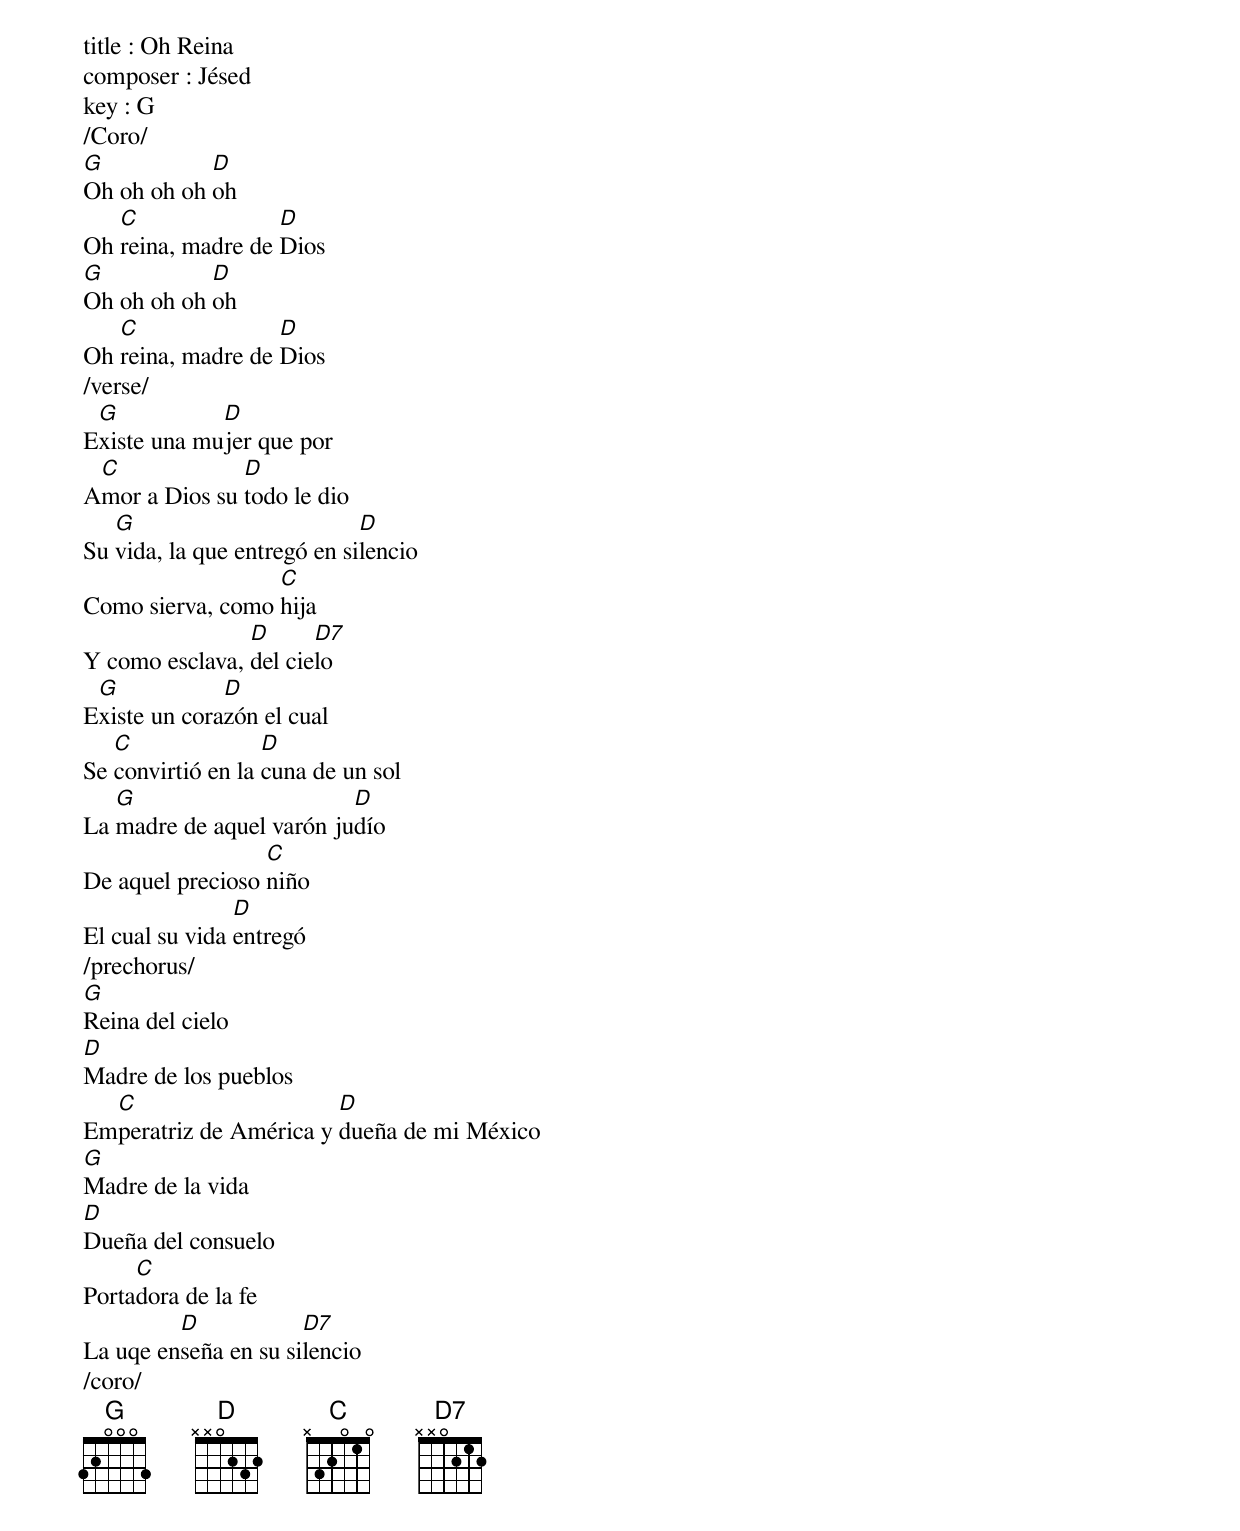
title : Oh Reina
composer : Jésed
key : G
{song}
/Coro/
[G]Oh oh oh oh [D]oh
Oh [C]reina, madre de [D]Dios
[G]Oh oh oh oh [D]oh
Oh [C]reina, madre de [D]Dios
/verse/
E[G]xiste una mu[D]jer que por
A[C]mor a Dios su [D]todo le dio
Su [G]vida, la que entregó en si[D]lencio
Como sierva, como [C]hija
Y como esclava, [D]del cie[D7]lo
E[G]xiste un cora[D]zón el cual
Se [C]convirtió en la [D]cuna de un sol
La [G]madre de aquel varón ju[D]dío
De aquel precioso [C]niño
El cual su vida [D]entregó
/prechorus/
[G]Reina del cielo
[D]Madre de los pueblos
Em[C]peratriz de América y [D]dueña de mi México
[G]Madre de la vida
[D]Dueña del consuelo
Porta[C]dora de la fe
La uqe en[D]seña en su si[D7]lencio
/coro/
